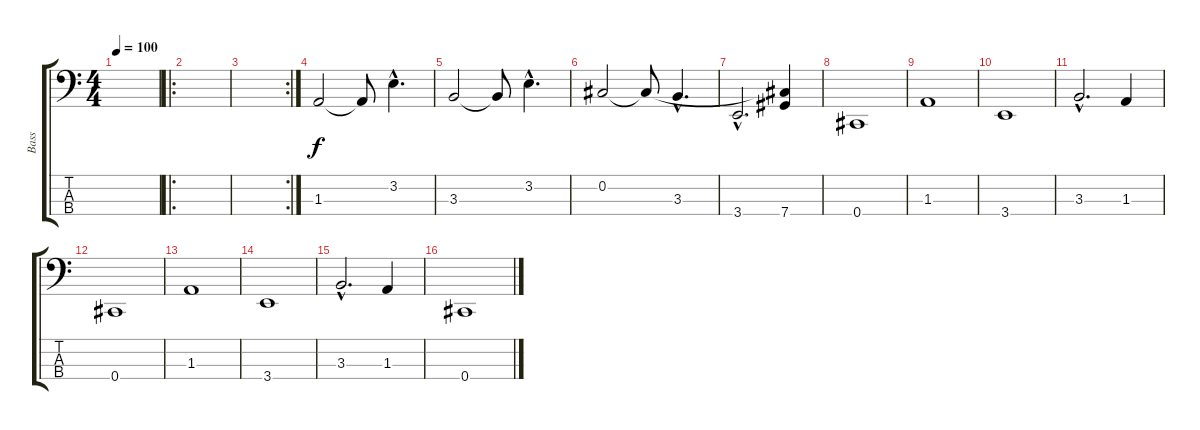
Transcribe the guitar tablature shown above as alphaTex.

\track ("Bass" "Bass") {instrument electricbassfinger}
\staff {score tabs}
\tuning (Gb2 Db2 Ab1 Db1) {hide}
\ts (4 4)
\tempo 100
\clef f4
\ks c
|
\ro
|
\rc 2
|
1.3.2 1.3{t}.8 3.2{hac}.4{d} |
3.3.2 3.3{t}.8 3.2{hac}.4{d} |
0.2.2 0.2{t}.8 3.3{hac}.4{d} |
3.4{hac}.2{d} (0.2{t} 7.4).4 |
0.4.1 |
1.3.1 |
3.4.1 |
3.3{hac}.2{d} 1.3.4 |
0.4.1 |
1.3.1 |
3.4.1 |
3.3{hac}.2{d} 1.3.4 |
0.4.1
